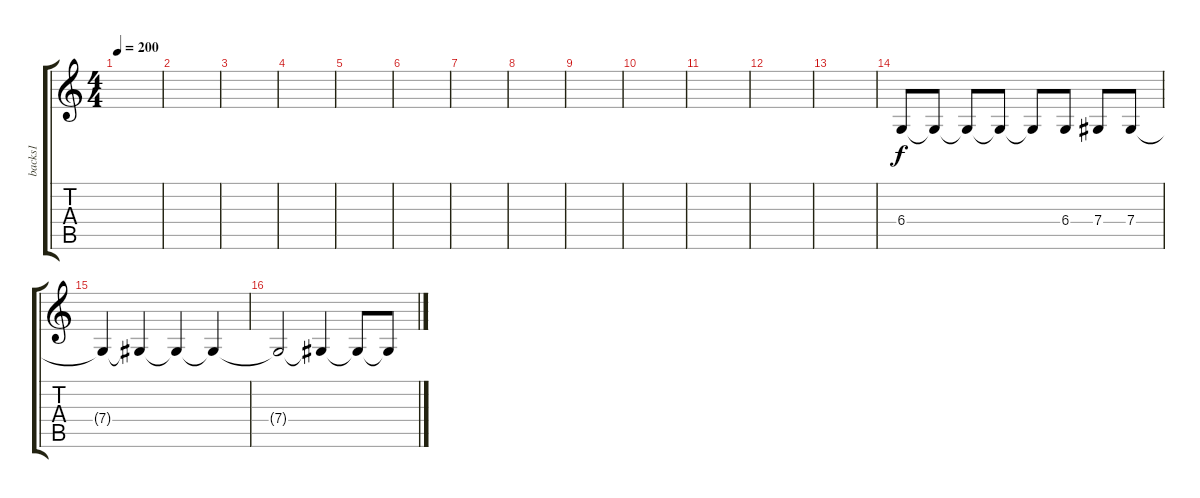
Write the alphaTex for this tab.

\track ("backs1" "backs1") {instrument tenorsax}
\staff {score tabs}
\tuning (Eb4 Bb3 Gb3 Db3 Ab2 Eb2) {hide}
\ts (4 4)
\tempo 200
\clef g2
\ks c
|
|
|
|
|
|
|
|
|
|
|
|
|
6.4.8 6.4{t}.8 6.4{t}.8 6.4{t}.8 6.4{t}.8 6.4.8 7.4.8 7.4.8 |
7.4{t}.4 7.4{t}.4 7.4{t}.4 7.4{t}.4 |
7.4{t}.2 7.4{t}.4 7.4{t}.8 7.4{t}.8
